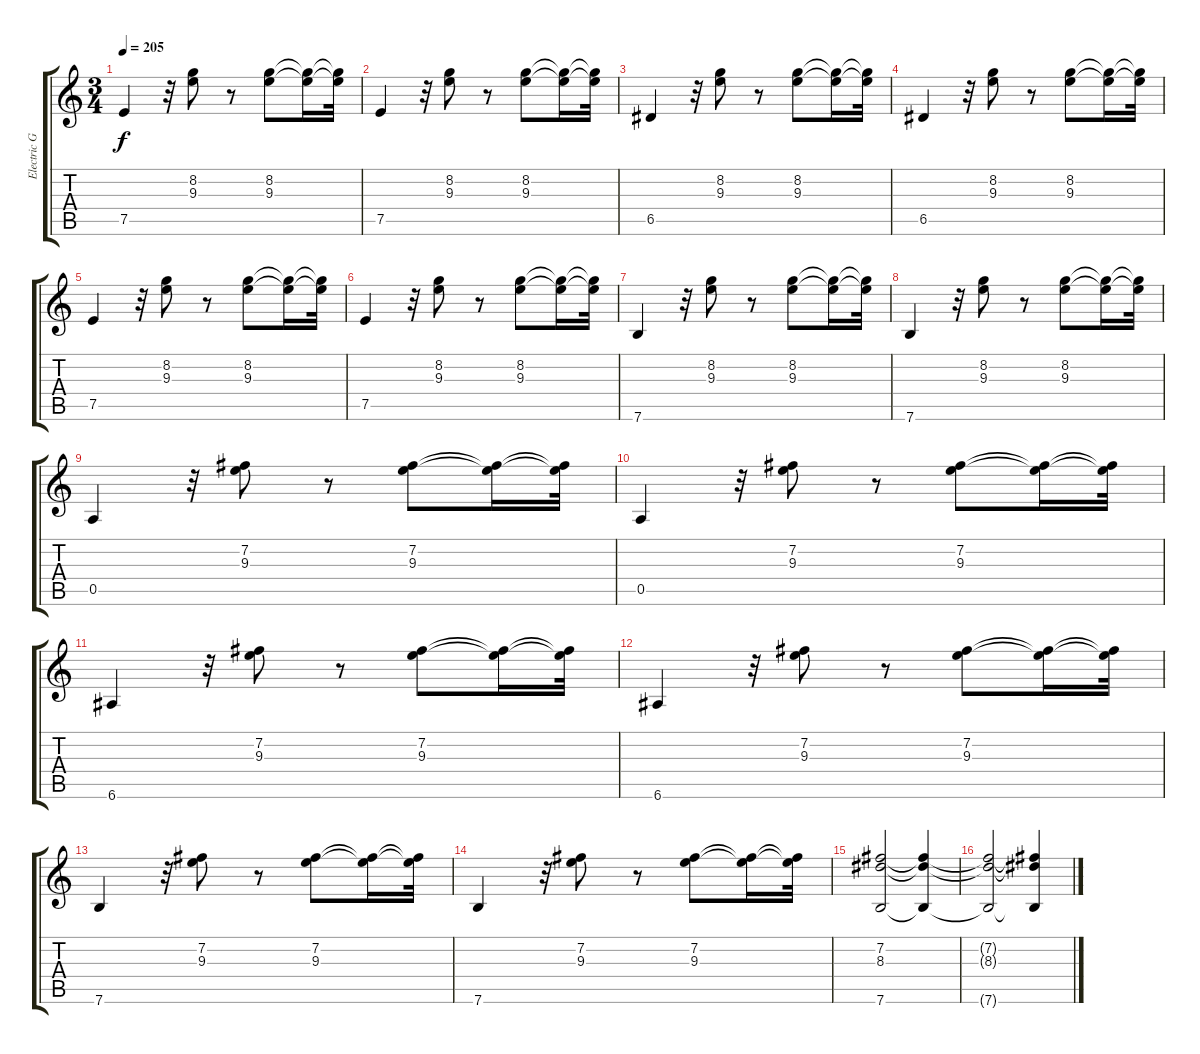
\track ("Electric Guitar 2 " "Electric G") {instrument distortionguitar}
\staff {score tabs}
\tuning (E4 B3 G3 D3 A2 E2) {hide}
\ts (3 4)
\tempo 205
\clef g2
\ks c
7.5.4{dy f instrument electricguitarmuted} r.32 (8.2 9.3).8 r.8 (8.2 9.3).8 (8.2{t} 9.3{t}).16 (8.2{t} 9.3{t}).32 |
7.5.4 r.32 (8.2 9.3).8 r.8 (8.2 9.3).8 (8.2{t} 9.3{t}).16 (8.2{t} 9.3{t}).32 |
6.5.4 r.32 (8.2 9.3).8 r.8 (8.2 9.3).8 (8.2{t} 9.3{t}).16 (8.2{t} 9.3{t}).32 |
6.5.4 r.32 (8.2 9.3).8 r.8 (8.2 9.3).8 (8.2{t} 9.3{t}).16 (8.2{t} 9.3{t}).32 |
7.5.4 r.32 (8.2 9.3).8 r.8 (8.2 9.3).8 (8.2{t} 9.3{t}).16 (8.2{t} 9.3{t}).32 |
7.5.4 r.32 (8.2 9.3).8 r.8 (8.2 9.3).8 (8.2{t} 9.3{t}).16 (8.2{t} 9.3{t}).32 |
7.6.4 r.32 (8.2 9.3).8 r.8 (8.2 9.3).8 (8.2{t} 9.3{t}).16 (8.2{t} 9.3{t}).32 |
7.6.4 r.32 (8.2 9.3).8 r.8 (8.2 9.3).8 (8.2{t} 9.3{t}).16 (8.2{t} 9.3{t}).32 |
0.5.4 r.32 (7.2 9.3).8 r.8 (7.2 9.3).8 (7.2{t} 9.3{t}).16 (7.2{t} 9.3{t}).32 |
0.5.4 r.32 (7.2 9.3).8 r.8 (7.2 9.3).8 (7.2{t} 9.3{t}).16 (7.2{t} 9.3{t}).32 |
6.6.4 r.32 (7.2 9.3).8 r.8 (7.2 9.3).8 (7.2{t} 9.3{t}).16 (7.2{t} 9.3{t}).32 |
6.6.4 r.32 (7.2 9.3).8 r.8 (7.2 9.3).8 (7.2{t} 9.3{t}).16 (7.2{t} 9.3{t}).32 |
7.6.4 r.32 (7.2 9.3).8 r.8 (7.2 9.3).8 (7.2{t} 9.3{t}).16 (7.2{t} 9.3{t}).32 |
7.6.4 r.32 (7.2 9.3).8 r.8 (7.2 9.3).8 (7.2{t} 9.3{t}).16 (7.2{t} 9.3{t}).32 |
(7.2 8.3 7.6).2 (7.2{t} 8.3{t} 7.6{t}).4 |
(7.2{t} 8.3{t} 7.6{t}).2 (7.2{t} 8.3{t} 7.6{t}).4
